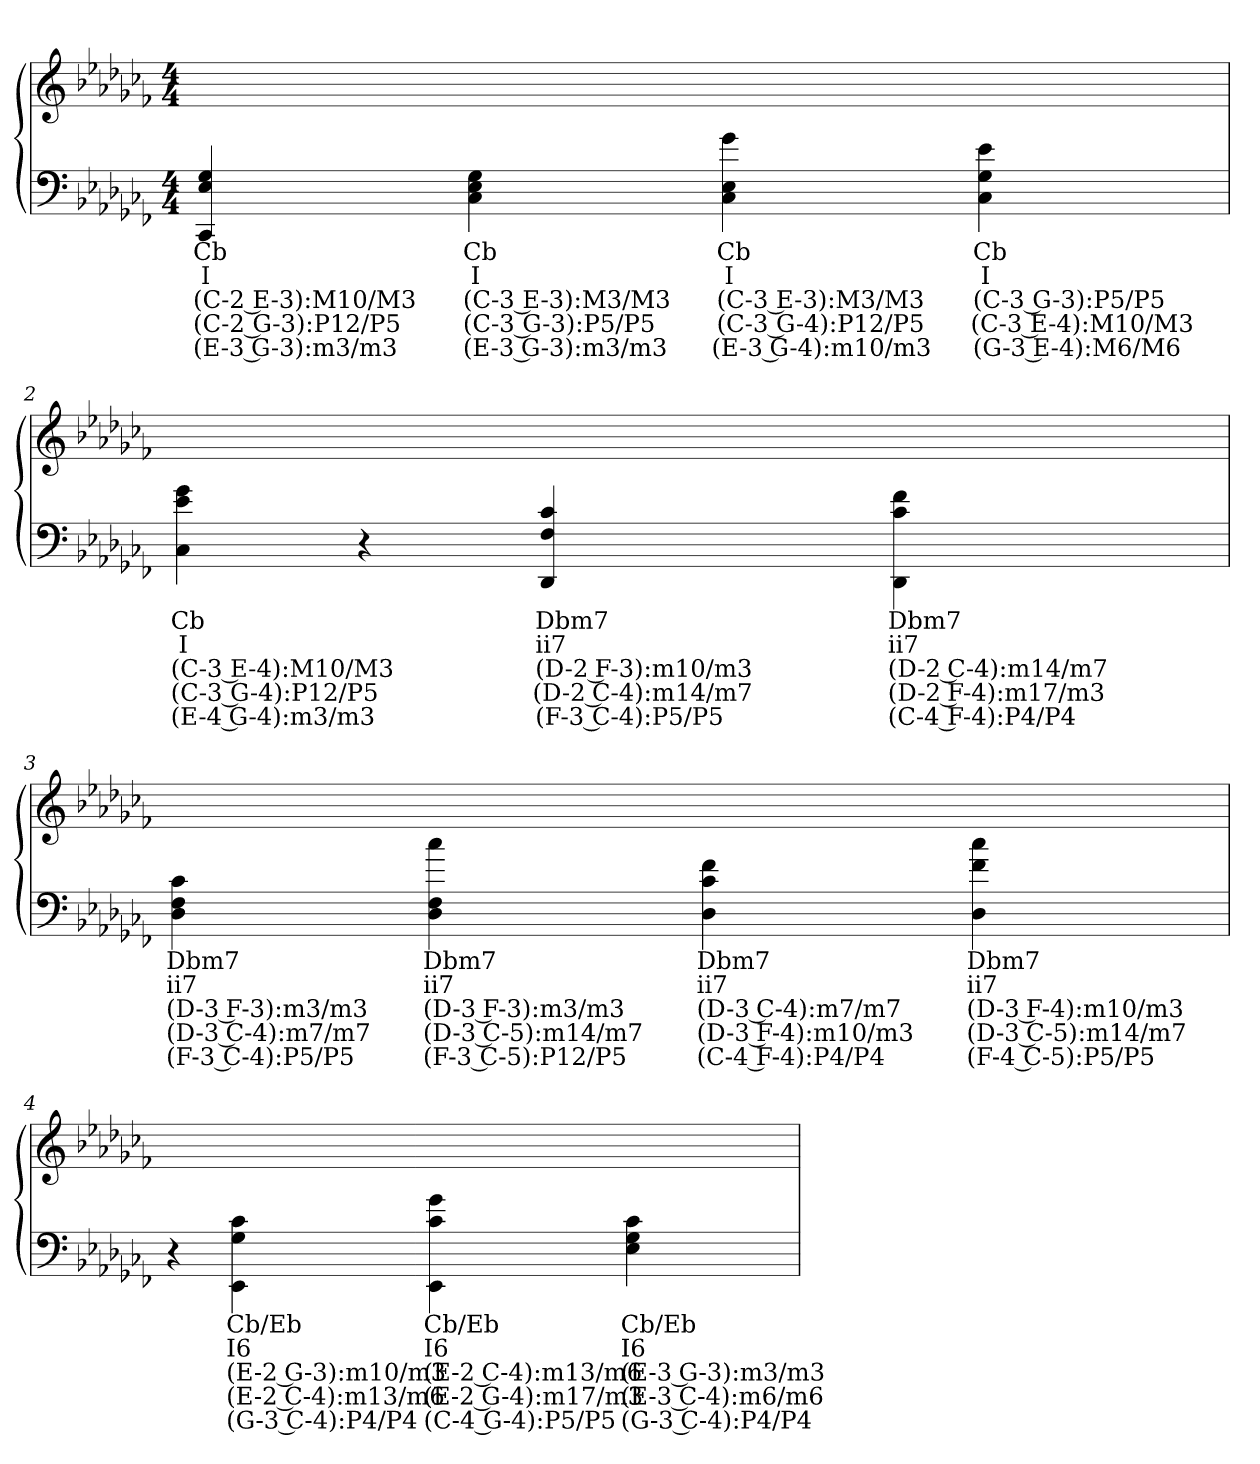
**kern	**text	**text	**text	**text	**text	**kern
*part2	*part2	*part2	*part2	*part2	*part2	*part1
*staff2	*staff2	*staff2	*staff2	*staff2	*staff2	*staff1
*clefF4	*	*	*	*	*	*clefG2
*k[b-e-a-d-g-c-f-]	*	*	*	*	*	*k[b-e-a-d-g-c-f-]
*C-:	*	*	*	*	*	*C-:
*M4/4	*	*	*	*	*	*M4/4
*MM60	*	*	*	*	*	*MM60
=1	=1	=1	=1	=1	=1	=1
4CC- 4E- 4G-	Cb	I	(C-2 E-3):M10/M3	(C-2 G-3):P12/P5	(E-3 G-3):m3/m3	1ryy
4C- 4E- 4G-	Cb	I	(C-3 E-3):M3/M3	(C-3 G-3):P5/P5	(E-3 G-3):m3/m3	.
4C- 4E- 4g-	Cb	I	(C-3 E-3):M3/M3	(C-3 G-4):P12/P5	(E-3 G-4):m10/m3	.
4C- 4G- 4e-	Cb	I	(C-3 G-3):P5/P5	(C-3 E-4):M10/M3	(G-3 E-4):M6/M6	.
=2	=2	=2	=2	=2	=2	=2
4C- 4e- 4g-	Cb	I	(C-3 E-4):M10/M3	(C-3 G-4):P12/P5	(E-4 G-4):m3/m3	1ryy
4r	.	.	.	.	.	.
4DD- 4F- 4c-	Dbm7	ii7	(D-2 F-3):m10/m3	(D-2 C-4):m14/m7	(F-3 C-4):P5/P5	.
4DD- 4c- 4f-	Dbm7	ii7	(D-2 C-4):m14/m7	(D-2 F-4):m17/m3	(C-4 F-4):P4/P4	.
=3	=3	=3	=3	=3	=3	=3
4D- 4F- 4c-	Dbm7	ii7	(D-3 F-3):m3/m3	(D-3 C-4):m7/m7	(F-3 C-4):P5/P5	1ryy
4D- 4F- 4cc-	Dbm7	ii7	(D-3 F-3):m3/m3	(D-3 C-5):m14/m7	(F-3 C-5):P12/P5	.
4D- 4c- 4f-	Dbm7	ii7	(D-3 C-4):m7/m7	(D-3 F-4):m10/m3	(C-4 F-4):P4/P4	.
4D- 4f- 4cc-	Dbm7	ii7	(D-3 F-4):m10/m3	(D-3 C-5):m14/m7	(F-4 C-5):P5/P5	.
=4	=4	=4	=4	=4	=4	=4
4r	.	.	.	.	.	1ryy
4EE- 4G- 4c-	Cb/Eb	I6	(E-2 G-3):m10/m3	(E-2 C-4):m13/m6	(G-3 C-4):P4/P4	.
4EE- 4c- 4g-	Cb/Eb	I6	(E-2 C-4):m13/m6	(E-2 G-4):m17/m3	(C-4 G-4):P5/P5	.
4E- 4G- 4c-	Cb/Eb	I6	(E-3 G-3):m3/m3	(E-3 C-4):m6/m6	(G-3 C-4):P4/P4	.
=	=	=	=	=	=	=
*-	*-	*-	*-	*-	*-	*-
